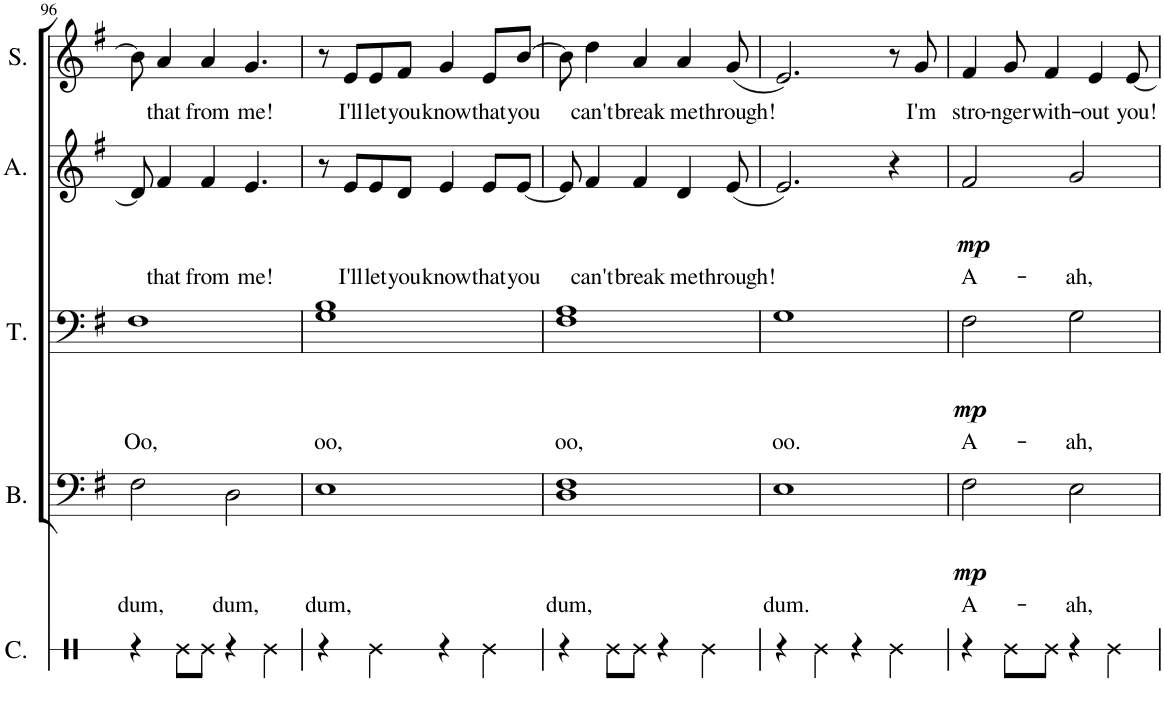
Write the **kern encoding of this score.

**kern	**kern	**text	**dynam	**kern	**text	**dynam	**kern	**text	**dynam	**kern	**text
*part5	*part4	*part4	*part4	*part3	*part3	*part3	*part2	*part2	*part2	*part1	*part1
*staff5	*staff4	*staff4	*staff4	*staff3	*staff3	*staff3	*staff2	*staff2	*staff2	*staff1	*staff1
*I"Claps	*I"Bass	*	*	*I"Tenor	*	*	*I"Alto	*	*	*I"Soprano	*
*I'C.	*I'B.	*	*	*I'T.	*	*	*I'A.	*	*	*I'S.	*
!!LO:PB:g=z
*clefX	*clefF4	*	*	*clefF4	*	*	*clefG2	*	*	*clefG2	*
*k[]	*k[f#]	*	*	*k[f#]	*	*	*k[f#]	*	*	*k[f#]	*
*M4/4	*M4/4	*	*	*M4/4	*	*	*M4/4	*	*	*M4/4	*
=96	=96	=96	=96	=96	=96	=96	=96	=96	=96	=96	=96
!	!	!LO:LY:b	!	!	!LO:LY:b	!	!	!	!	!	!
4r	2F#\	dum,	.	1F#	Oo,	.	8d/]	.	.	8b\]	.
!	!	!	!	!	!	!	!	!LO:LY:b	!	!	!LO:LY:b
.	.	.	.	.	.	.	4f#/	that	.	4a/	that
8Re\L	.	.	.	.	.	.	.	.	.	.	.
!	!	!	!	!	!	!	!	!LO:LY:b	!	!	!LO:LY:b
8Re\J	.	.	.	.	.	.	4f#/	from	.	4a/	from
!	!	!LO:LY:b	!	!	!	!	!	!	!	!	!
4r	2D\	dum,	.	.	.	.	.	.	.	.	.
!	!	!	!	!	!	!	!	!LO:LY:b	!	!	!LO:LY:b
.	.	.	.	.	.	.	4.e/	me!	.	4.g/	me!
4Re\	.	.	.	.	.	.	.	.	.	.	.
=97	=97	=97	=97	=97	=97	=97	=97	=97	=97	=97	=97
!	!	!LO:LY:b	!	!	!LO:LY:b	!	!	!	!	!	!
4r	1E	dum,	.	1G 1B	oo,	.	8r	.	.	8r	.
!	!	!	!	!	!	!	!	!LO:LY:b	!	!	!LO:LY:b
.	.	.	.	.	.	.	8e/L	I'll	.	8e/L	I'll
!	!	!	!	!	!	!	!	!LO:LY:b	!	!	!LO:LY:b
4Re\	.	.	.	.	.	.	8e/	let	.	8e/	let
!	!	!	!	!	!	!	!	!LO:LY:b	!	!	!LO:LY:b
.	.	.	.	.	.	.	8d/J	you	.	8f#/J	you
!	!	!	!	!	!	!	!	!LO:LY:b	!	!	!LO:LY:b
4r	.	.	.	.	.	.	4e/	know	.	4g/	know
!	!	!	!	!	!	!	!	!LO:LY:b	!	!	!LO:LY:b
4Re\	.	.	.	.	.	.	8e/L	that	.	8e/L	that
!	!	!	!	!	!	!	!	!LO:LY:b	!	!	!LO:LY:b
.	.	.	.	.	.	.	[8e/J	you	.	[8b/J	you
=98	=98	=98	=98	=98	=98	=98	=98	=98	=98	=98	=98
!	!	!LO:LY:b	!	!	!LO:LY:b	!	!	!	!	!	!
4r	1D 1F#	dum,	.	1F# 1A	oo,	.	8e/]	.	.	8b\]	.
!	!	!	!	!	!	!	!	!LO:LY:b	!	!	!LO:LY:b
.	.	.	.	.	.	.	4f#/	can't	.	4dd\	can't
8Re\L	.	.	.	.	.	.	.	.	.	.	.
!	!	!	!	!	!	!	!	!LO:LY:b	!	!	!LO:LY:b
8Re\J	.	.	.	.	.	.	4f#/	break	.	4a/	break
4r	.	.	.	.	.	.	.	.	.	.	.
!	!	!	!	!	!	!	!	!LO:LY:b	!	!	!LO:LY:b
.	.	.	.	.	.	.	4d/	me	.	4a/	me
4Re\	.	.	.	.	.	.	.	.	.	.	.
!	!	!	!	!	!	!	!	!LO:LY:b	!	!	!LO:LY:b
.	.	.	.	.	.	.	(8e/	through!	.	(8g/	through!
=99	=99	=99	=99	=99	=99	=99	=99	=99	=99	=99	=99
!	!	!LO:LY:b	!	!	!LO:LY:b	!	!	!	!	!	!
4r	1E	dum.	.	1G	oo.	.	2.e/)	.	.	2.e/)	.
4Re\	.	.	.	.	.	.	.	.	.	.	.
4r	.	.	.	.	.	.	.	.	.	.	.
4Re\	.	.	.	.	.	.	4r	.	.	8r	.
!	!	!	!	!	!	!	!	!	!	!	!LO:LY:b
.	.	.	.	.	.	.	.	.	.	8g/	I'm
=100	=100	=100	=100	=100	=100	=100	=100	=100	=100	=100	=100
!	!	!LO:LY:b	!LO:DY:b	!	!LO:LY:b	!LO:DY:b	!	!LO:LY:b	!LO:DY:b	!	!LO:LY:b
4r	2F#\	A-	mp	2F#\	A-	mp	2f#/	A-	mp	4f#/	stro-
!	!	!	!	!	!	!	!	!	!	!	!LO:LY:b
8Re\L	.	.	.	.	.	.	.	.	.	8g/	-nger
!	!	!	!	!	!	!	!	!	!	!	!LO:LY:b
8Re\J	.	.	.	.	.	.	.	.	.	4f#/	with-
!	!	!LO:LY:b	!	!	!LO:LY:b	!	!	!LO:LY:b	!	!	!
4r	2E\	-ah,	.	2G\	-ah,	.	2g/	-ah,	.	.	.
!	!	!	!	!	!	!	!	!	!	!	!LO:LY:b
.	.	.	.	.	.	.	.	.	.	4e/	-out
4Re\	.	.	.	.	.	.	.	.	.	.	.
!	!	!	!	!	!	!	!	!	!	!	!LO:LY:b
.	.	.	.	.	.	.	.	.	.	[8e/	you!
=	=	=	=	=	=	=	=	=	=	=	=
*-	*-	*-	*-	*-	*-	*-	*-	*-	*-	*-	*-
